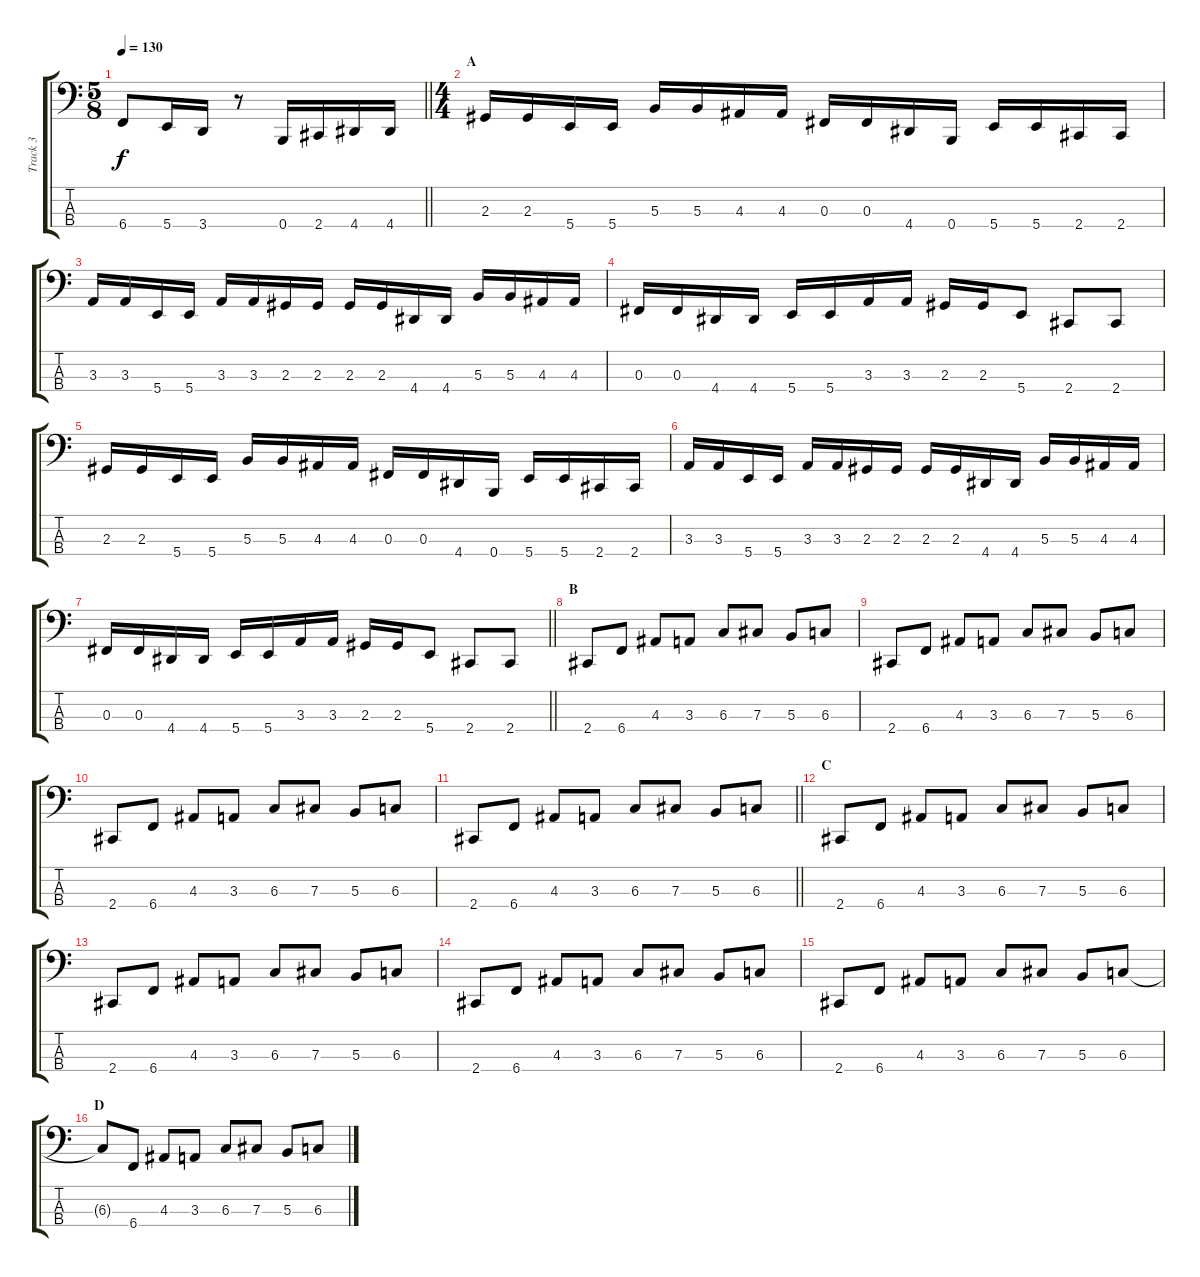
\track ("Track 3" "Track 3") {instrument electricbasspick}
\staff {score tabs}
\tuning (E2 B1 Gb1 B0) {hide}
\ts (5 8)
\tempo 130
\clef f4
\barLineRight lightlight
\ks c
6.4.8{dy f instrument electricbasspick} 5.4.16 3.4.16 r.8 0.4.16 2.4.16 4.4.16 4.4.16 |
\ts (4 4)
\section ("" "A")
2.3.16 2.3.16 5.4.16 5.4.16 5.3.16 5.3.16 4.3.16 4.3.16 0.3.16 0.3.16 4.4.16 0.4.16 5.4.16 5.4.16 2.4.16 2.4.16 |
3.3.16 3.3.16 5.4.16 5.4.16 3.3.16 3.3.16 2.3.16 2.3.16 2.3.16 2.3.16 4.4.16 4.4.16 5.3.16 5.3.16 4.3.16 4.3.16 |
0.3.16 0.3.16 4.4.16 4.4.16 5.4.16 5.4.16 3.3.16 3.3.16 2.3.16 2.3.16 5.4.8 2.4.8 2.4.8 |
2.3.16 2.3.16 5.4.16 5.4.16 5.3.16 5.3.16 4.3.16 4.3.16 0.3.16 0.3.16 4.4.16 0.4.16 5.4.16 5.4.16 2.4.16 2.4.16 |
3.3.16 3.3.16 5.4.16 5.4.16 3.3.16 3.3.16 2.3.16 2.3.16 2.3.16 2.3.16 4.4.16 4.4.16 5.3.16 5.3.16 4.3.16 4.3.16 |
\barLineRight lightlight
0.3.16 0.3.16 4.4.16 4.4.16 5.4.16 5.4.16 3.3.16 3.3.16 2.3.16 2.3.16 5.4.8 2.4.8 2.4.8 |
\section ("" "B")
2.4.8 6.4.8 4.3.8 3.3.8 6.3.8 7.3.8 5.3.8 6.3.8 |
2.4.8 6.4.8 4.3.8 3.3.8 6.3.8 7.3.8 5.3.8 6.3.8 |
2.4.8 6.4.8 4.3.8 3.3.8 6.3.8 7.3.8 5.3.8 6.3.8 |
\barLineRight lightlight
2.4.8 6.4.8 4.3.8 3.3.8 6.3.8 7.3.8 5.3.8 6.3.8 |
\section ("" "C")
2.4.8 6.4.8 4.3.8 3.3.8 6.3.8 7.3.8 5.3.8 6.3.8 |
2.4.8 6.4.8 4.3.8 3.3.8 6.3.8 7.3.8 5.3.8 6.3.8 |
2.4.8 6.4.8 4.3.8 3.3.8 6.3.8 7.3.8 5.3.8 6.3.8 |
2.4.8 6.4.8 4.3.8 3.3.8 6.3.8 7.3.8 5.3.8 6.3.8 |
\section ("" "D")
6.3{t}.8 6.4.8 4.3.8 3.3.8 6.3.8 7.3.8 5.3.8 6.3.8
